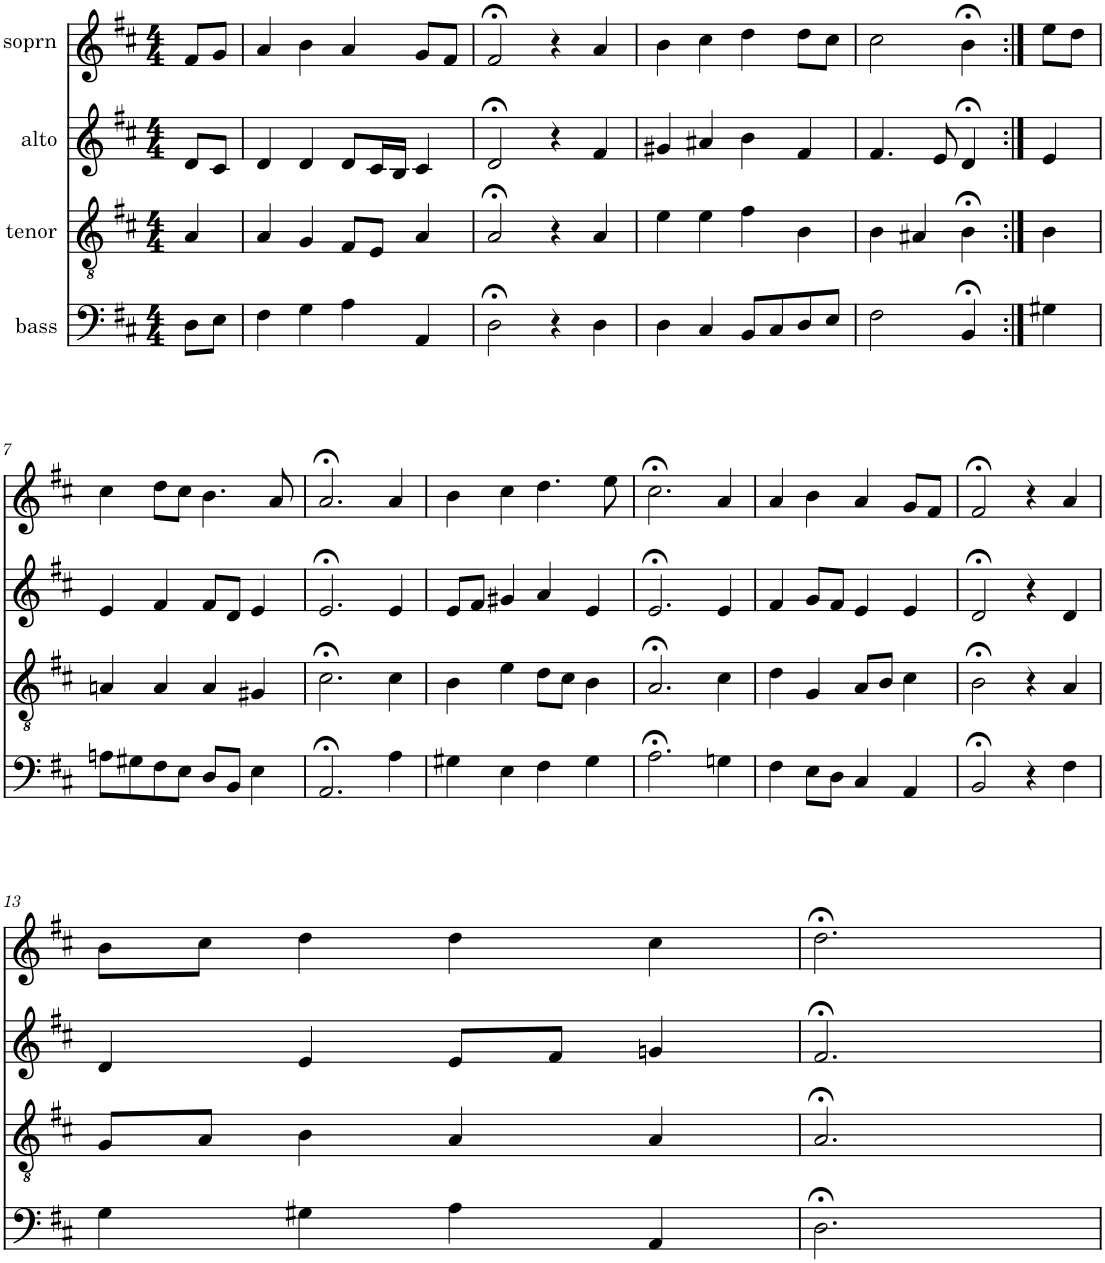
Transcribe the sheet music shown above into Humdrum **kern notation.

**kern	**kern	**kern	**kern
*part4	*part3	*part2	*part1
*staff4	*staff3	*staff2	*staff1
*I"bass	*I"tenor	*I"alto	*I"soprn
*clefF4	*clefGv2	*clefG2	*clefG2
*k[f#c#]	*k[f#c#]	*k[f#c#]	*k[f#c#]
*D:	*D:	*D:	*D:
*M4/4	*M4/4	*M4/4	*M4/4
=1	=1	=1	=1
8D\L	4A/	8d/L	8f#/L
8E\J	.	8c#/J	8g/J
=2	=2	=2	=2
4F#\	4A/	4d/	4a/
4G\	4G/	4d/	4b\
4A\	8F#/L	8d/L	4a/
.	8E/J	16c#/L	.
.	.	16B/JJ	.
4AA/	4A/	4c#/	8g/L
.	.	.	8f#/J
=3	=3	=3	=3
2D;<\	2A;</	2d;</	2f#;</
4r	4r	4r	4r
4D\	4A/	4f#/	4a/
=4	=4	=4	=4
4D\	4e\	4g#X/	4b\
4C#/	4e\	4a#X/	4cc#\
8BB/L	4f#\	4b\	4dd\
8C#/	.	.	.
8D/	4B\	4f#/	8dd\L
8E/J	.	.	8cc#\J
=5	=5	=5	=5
2F#\	4B\	4.f#/	2cc#\
.	4A#X/	.	.
.	.	8e/	.
4BB;</	4B;<\	4d;</	4b;<\
=6:|!	=6:|!	=6:|!	=6:|!
4G#X\	4B\	4e/	8ee\L
.	.	.	8dd\J
!!LO:LB:g=z
=7	=7	=7	=7
8An\L	4An/	4e/	4cc#\
8G#X\	.	.	.
8F#\	4A/	4f#/	8dd\L
8E\J	.	.	8cc#\J
8D/L	4A/	8f#/L	4.b\
8BB/J	.	8d/J	.
4E\	4G#X/	4e/	.
.	.	.	8a/
=8	=8	=8	=8
2.AA;</	2.c#;<\	2.e;</	2.a;</
4A\	4c#\	4e/	4a/
=9	=9	=9	=9
4G#X\	4B\	8e/L	4b\
.	.	8f#/J	.
4E\	4e\	4g#X/	4cc#\
4F#\	8d\L	4a/	4.dd\
.	8c#\J	.	.
4G#\	4B\	4e/	.
.	.	.	8ee\
=10	=10	=10	=10
2.A;<\	2.A;</	2.e;</	2.cc#;<\
4Gn\	4c#\	4e/	4a/
=11	=11	=11	=11
4F#\	4d\	4f#/	4a/
8E\L	4G/	8g/L	4b\
8D\J	.	8f#/J	.
4C#/	8A/L	4e/	4a/
.	8B/J	.	.
4AA/	4c#\	4e/	8g/L
.	.	.	8f#/J
=12	=12	=12	=12
2BB;</	2B;<\	2d;</	2f#;</
4r	4r	4r	4r
4F#\	4A/	4d/	4a/
!!LO:LB:g=z
=13	=13	=13	=13
4G\	8G/L	4d/	8b\L
.	8A/J	.	8cc#\J
4G#X\	4B\	4e/	4dd\
4A\	4A/	8e/L	4dd\
.	.	8f#/J	.
4AA/	4A/	4gn/	4cc#\
=14	=14	=14	=14
2.D;<\	2.A;</	2.f#;</	2.dd;<\
=	=	=	=
*-	*-	*-	*-
